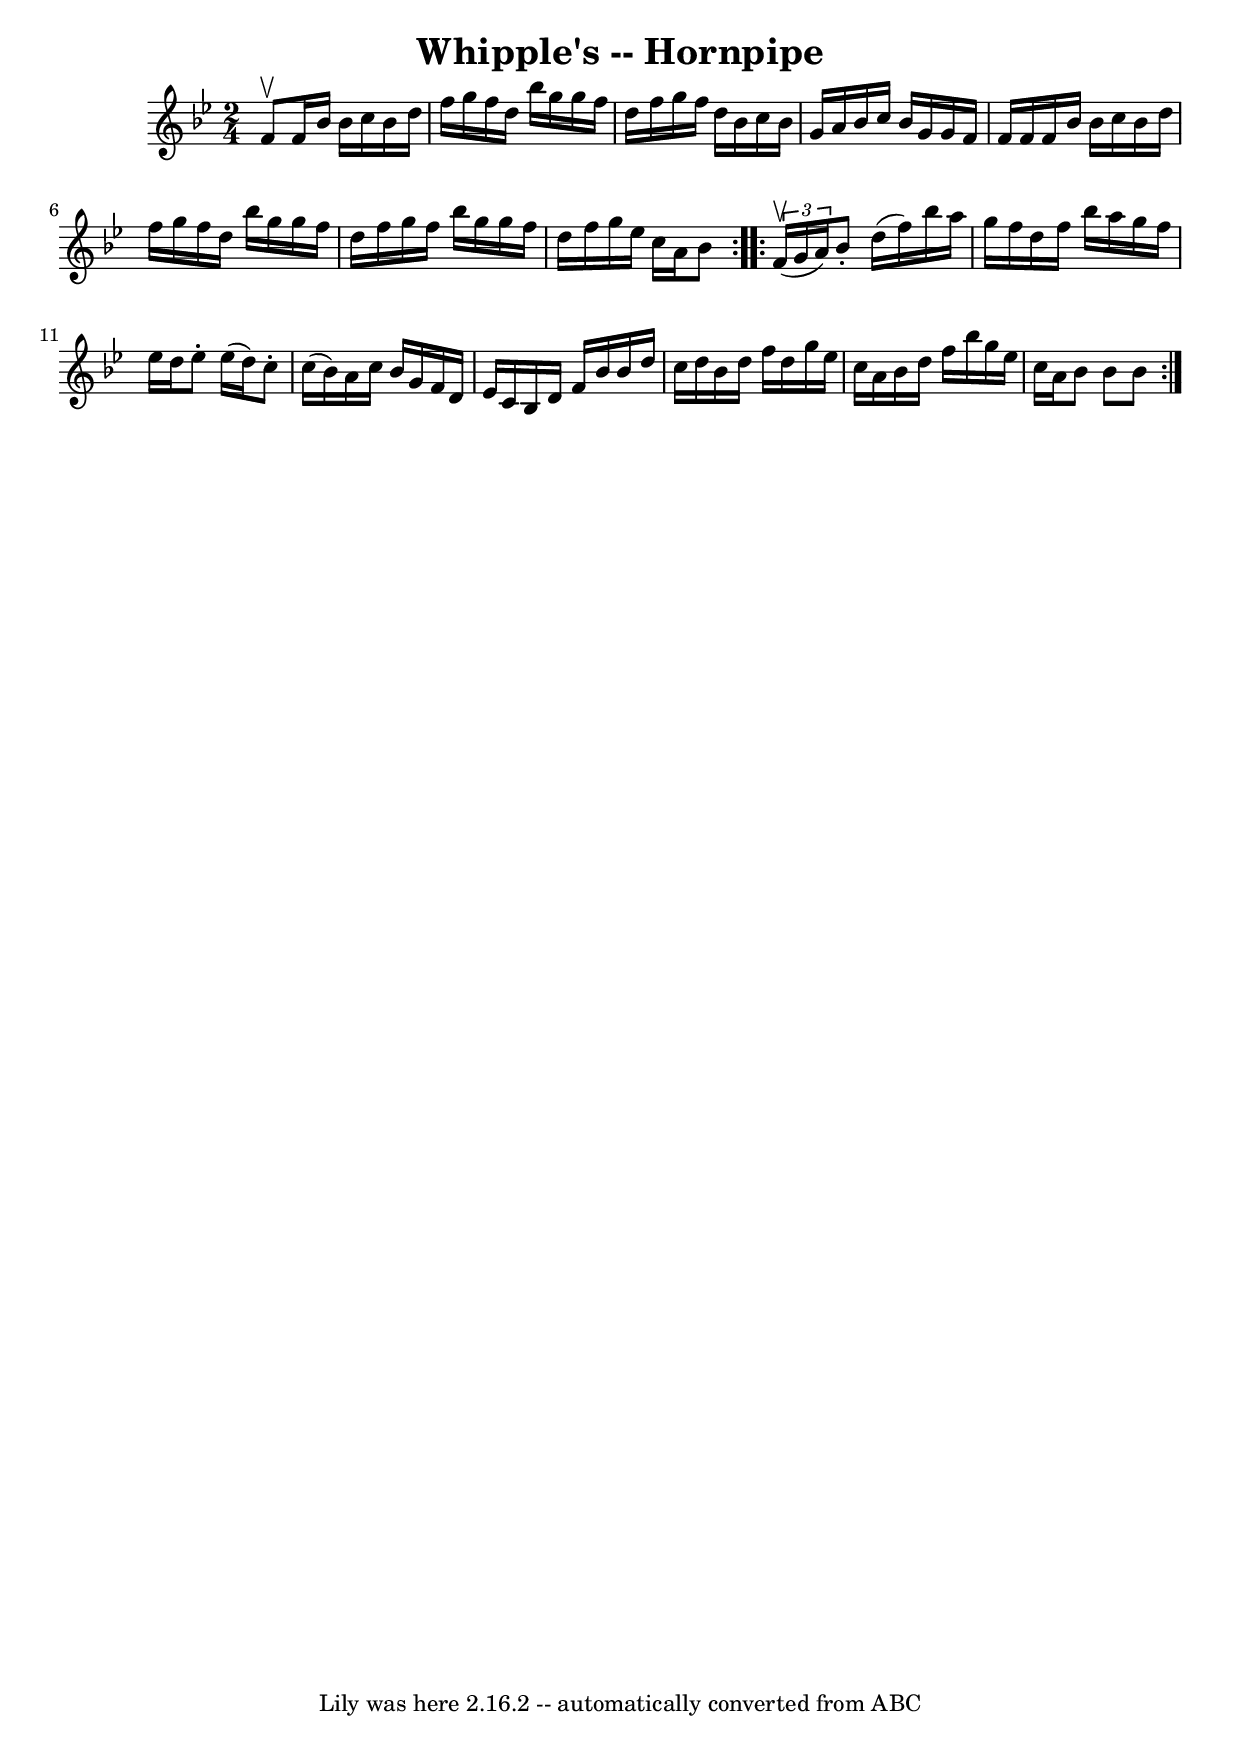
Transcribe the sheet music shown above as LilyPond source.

\version "2.16.2"
\include "Mammoth.ily"
\header {
  %% book = "Cole's 1000 Fiddle Tunes"
  crossRefNumber = "1"
  footnotes = ""
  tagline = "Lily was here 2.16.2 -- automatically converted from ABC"
  title = "Whipple's -- Hornpipe"

}
voicedefault =  {



  \repeat volta 2 {

    \time 2/4      \key bes \major f'8^\upbow  |
    f'16 bes'16 bes'16         c''16 bes'16 d''16 f''16 g''16   |
    f''16 d''16         bes''16 g''16 g''16 f''16 d''16 f''16   |
    g''16 f''16      d''16 bes'16 c''16 bes'16 g'16 a'16   |
    bes'16         c''16 bes'16 g'16 g'16 f'16 f'16 f'16   |
    f'16         bes'16 bes'16 c''16 bes'16 d''16 f''16 g''16   |
         f''16 d''16 bes''16 g''16 g''16 f''16 d''16 f''16    |
    g''16 f''16 bes''16 g''16 g''16 f''16 d''16         f''16   |
    g''16 ees''16 c''16 a'16 bes'8  
  }     

  \repeat volta 2 {
    \times 2/3 { f'16 (^\upbow g'16 a'16)  	       }  |
         bes'8-. d''16 (f''16) bes''16 a''16 g''16 f''16   |
         d''16 f''16 bes''16 a''16 g''16 f''16 ees''16 d''16    |
    ees''8-. ees''16 (d''16) c''8-. c''16 (bes'16)  |
    a'16 c''16 bes'16 g'16 f'16 d'16 ees'16 c'16   |
    bes16 d'16 f'16 bes'16 bes'16 d''16 c''16         d''16   |
    bes'16 d''16 f''16 d''16 g''16 ees''16         c''16 a'16   |
    bes'16 d''16 f''16 bes''16 g''16         ees''16 c''16 a'16   |
    bes'8 bes'8 bes'8  
  }   

}

\score{
  <<

    \context Staff="default"
    {
      \voicedefault 
      
    }

  >>
  \layout {
    
  }
  \midi {
  }

}
